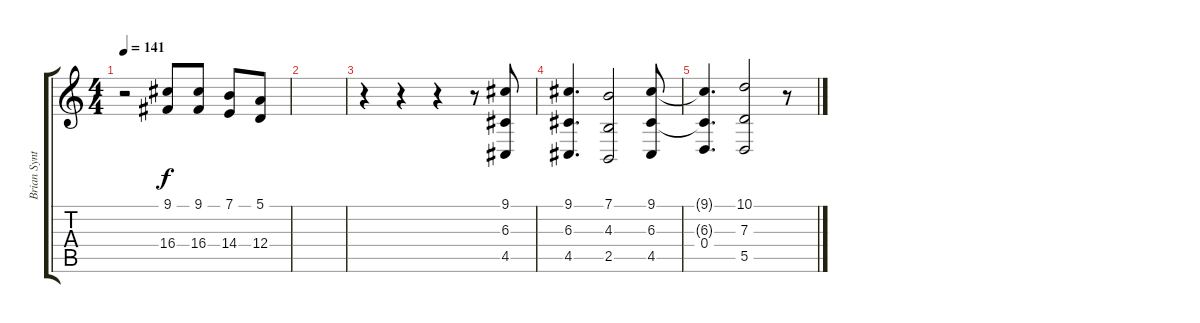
\track ("Brian Synth" "Brian Synt") {instrument lead1square}
\staff {score tabs}
\tuning (E4 B3 G3 D3 A2 E2) {hide}
\ts (4 4)
\tempo 141
\clef g2
\ks c
r.2{dy f} (9.1 16.4).8 (9.1 16.4).8 (7.1 14.4).8 (5.1 12.4).8 |
|
r.4 r.4 r.4 r.8 (9.1 6.3 4.5).8 |
(9.1 6.3 4.5).4{d} (7.1 4.3 2.5).2 (9.1 6.3 4.5).8 |
(9.1{t} 6.3{t} 0.4).4{d} (10.1 7.3 5.5).2 r.8
